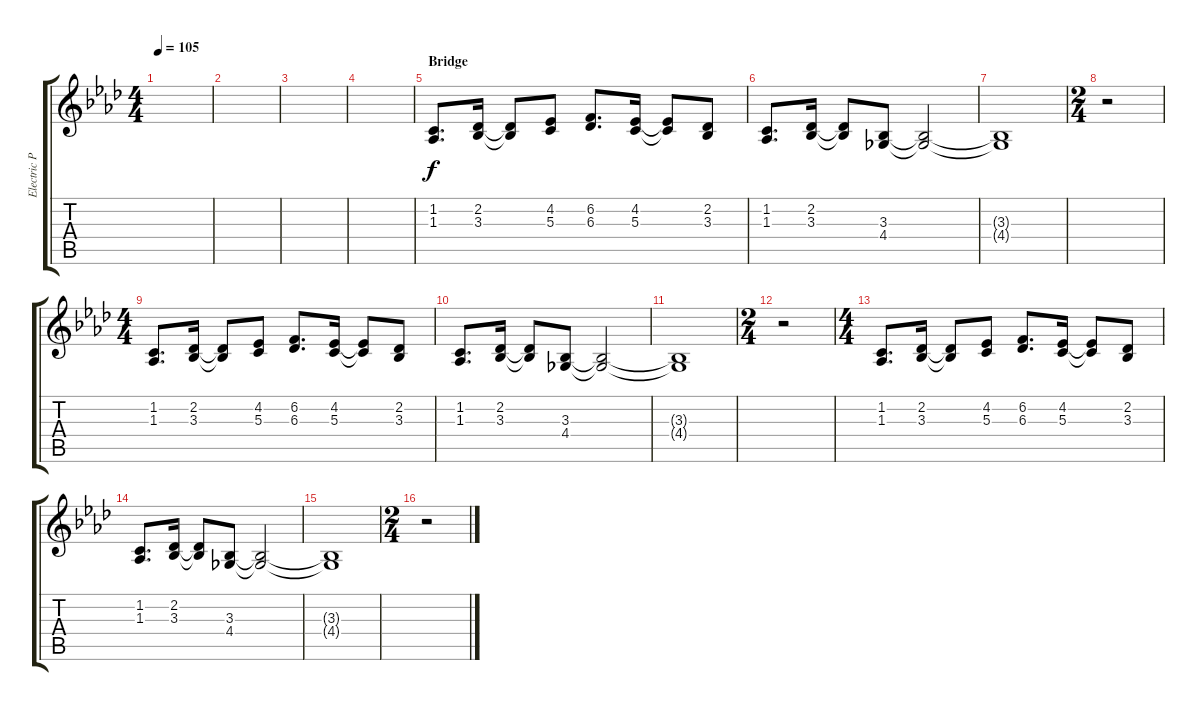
\track ("Electric Piano (Staff 1)" "Electric P") {instrument electricpiano1}
\staff {score tabs}
\tuning (E4 B3 G3 D3 A2 E2) {hide}
\ts (4 4)
\tempo 105
\clef g2
\ks ab
|
|
|
|
\section ("" "Bridge")
(1.2 1.3).8{d} (2.2 3.3).16 (2.2{t} 3.3{t}).8 (4.2 5.3).8 (6.2 6.3).8{d} (4.2 5.3).16 (4.2{t} 5.3{t}).8 (2.2 3.3).8 |
(1.2 1.3).8{d} (2.2 3.3).16 (2.2{t} 3.3{t}).8 (3.3 4.4).8 (3.3{t} 4.4{t}).2 |
(3.3{t} 4.4{t}).1 |
\ts (2 4)
r.2 |
\ts (4 4)
(1.2 1.3).8{d} (2.2 3.3).16 (2.2{t} 3.3{t}).8 (4.2 5.3).8 (6.2 6.3).8{d} (4.2 5.3).16 (4.2{t} 5.3{t}).8 (2.2 3.3).8 |
(1.2 1.3).8{d} (2.2 3.3).16 (2.2{t} 3.3{t}).8 (3.3 4.4).8 (3.3{t} 4.4{t}).2 |
(3.3{t} 4.4{t}).1 |
\ts (2 4)
r.2 |
\ts (4 4)
(1.2 1.3).8{d} (2.2 3.3).16 (2.2{t} 3.3{t}).8 (4.2 5.3).8 (6.2 6.3).8{d} (4.2 5.3).16 (4.2{t} 5.3{t}).8 (2.2 3.3).8 |
(1.2 1.3).8{d} (2.2 3.3).16 (2.2{t} 3.3{t}).8 (3.3 4.4).8 (3.3{t} 4.4{t}).2 |
(3.3{t} 4.4{t}).1 |
\ts (2 4)
r.2
